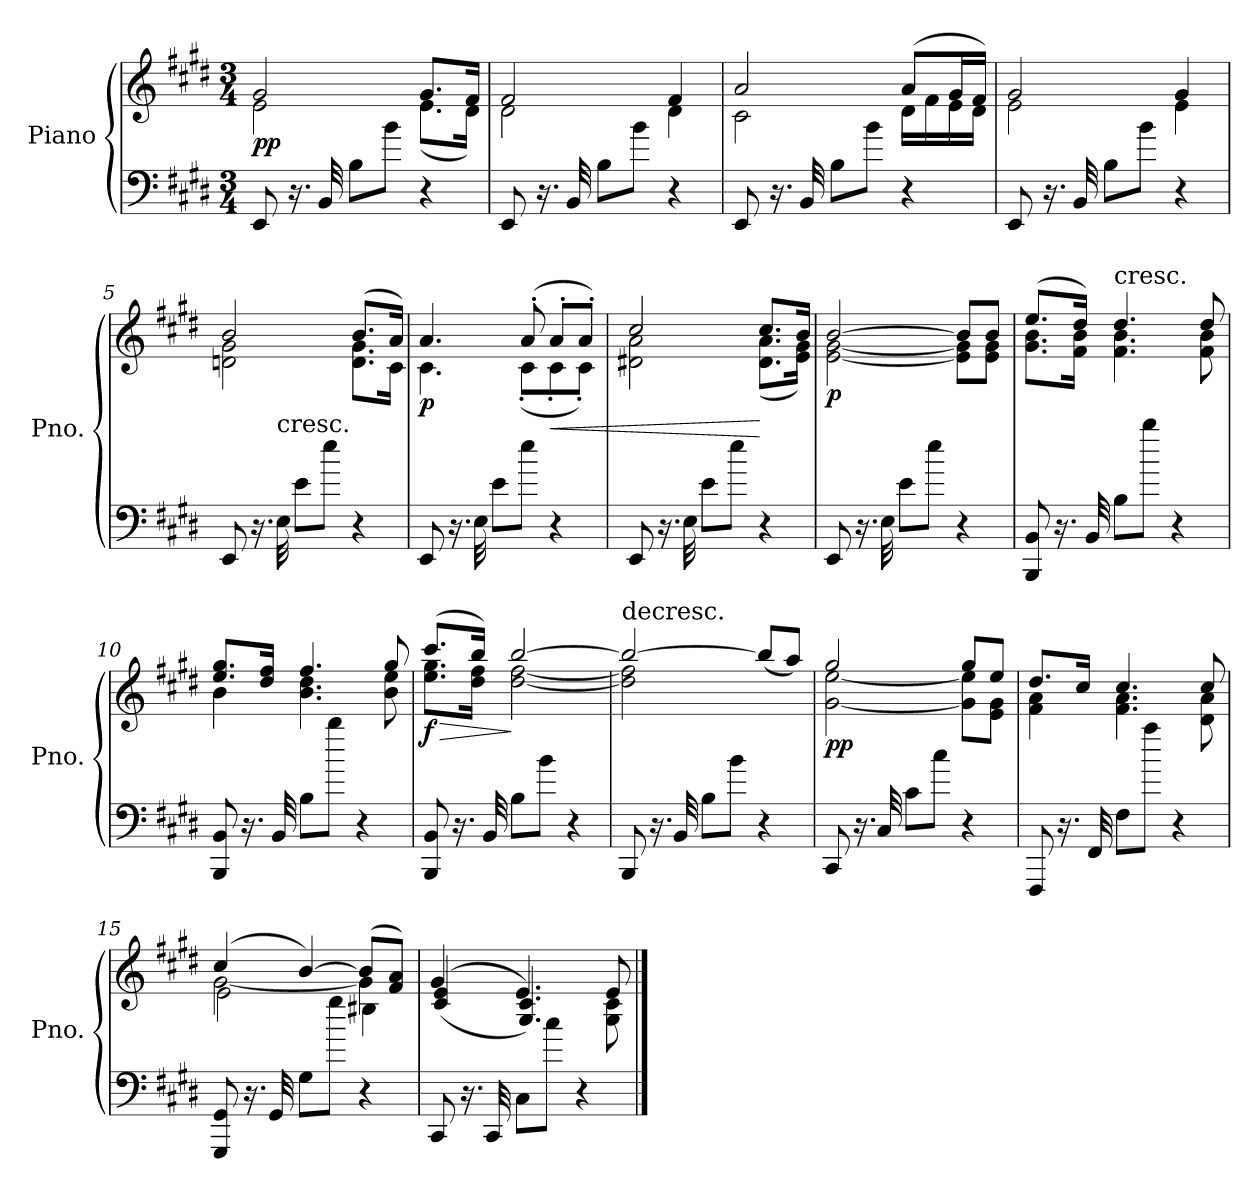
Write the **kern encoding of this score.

**kern	**kern	**dynam
*part1	*part1	*part1
*staff2	*staff1	*staff1/2
*I"Piano	*	*
*I'Pno.	*	*
*clefF4	*clefG2	*
*k[f#c#g#d#]	*k[f#c#g#d#]	*
*M3/4	*M3/4	*
=1	=1	=1
*	*^	*
!	!	!	!LO:DY:b
8EE/	2g#/	2e\	pp
16.r	.	.	.
32BB/	.	.	.
8B\L	.	.	.
8b\J	.	.	.
4r	8.g#/L	(>8.e\L	.
.	16f#/Jk	16d#\Jk)	.
=2	=2	=2	=2
8EE/	2f#/	2d#\	.
16.r	.	.	.
32BB/	.	.	.
8B\L	.	.	.
8b\J	.	.	.
4r	4f#/	4d#\	.
=3	=3	=3	=3
8EE/	2a/	2c#\	.
16.r	.	.	.
32BB/	.	.	.
8B\L	.	.	.
8b\J	.	.	.
4r	(>8a/L	16d#\LL	.
.	.	16f#\	.
.	16g#/L	16e\	.
.	16f#/JJ)	16d#\JJ	.
=4	=4	=4	=4
8EE/	2g#/	2e\	.
16.r	.	.	.
32BB/	.	.	.
8B\L	.	.	.
8b\J	.	.	.
4r	4g#/	4e\	.
!!LO:LB:g=z	!!
=5	=5	=5	=5
8EE/	2b/	2dn\ 2g#\	.
16.r	.	.	.
!LO:TX:a:t=cresc.	!	!	!
32E\	.	.	.
8e\L	.	.	.
8ee\J	.	.	.
4r	(>8.b/L	8.d\ 8.g#\L	.
.	16a/Jk)	16c#\Jk	.
=6	=6	=6	=6
!	!	!	!LO:DY:b
8EE/	4.a/	4.c#\	p
16.r	.	.	.
32E\	.	.	.
8e\L	.	.	.
8ee\J	(>8a'/	(<8c#'\L	.
!	!	!	!LO:HP:b
4r	8a'/L	8c#'\	<
.	8a'/J)	8c#'\J)	.
=7	=7	=7	=7
8EE/	2cc#/	2d#X\ 2a\	.
16.r	.	.	.
32E\	.	.	.
8e\L	.	.	.
8ee\J	.	.	.
4r	8.cc#/L	(>8.d#\ 8.a\L	[
.	16b/Jk	16e\ 16g#\Jk)	.
=8	=8	=8	=8
!	!	!	!LO:DY:b
8EE/	[2b/	[2e\ [2g#\	p
16.r	.	.	.
32E\	.	.	.
8e\L	.	.	.
8ee\J	.	.	.
4r	8b/L]	8e\] 8g#\]L	.
.	8b/J	8e\ 8g#\J	.
!!LO:LB:g=z	!!
=9	=9	=9	=9
8BBB/ 8BB/	(>8.ee/L	8.g#\ 8.b\L	.
16.r	.	.	.
.	16dd#/Jk)	16f#\ 16b\Jk	.
32BB/	.	.	.
!	!LO:TX:a:t=cresc.	!	!
8B\L	4.dd#/	4.f#\ 4.b\	.
8bb\J	.	.	.
4r	.	.	.
.	8dd#/	8f#\ 8b\	.
=10	=10	=10	=10
8BBB/ 8BB/	8.ee/ 8.gg#/L	4b\	.
16.r	.	.	.
.	16dd#/ 16ff#/Jk	.	.
32BB/	.	.	.
8B\L	4.ff#/	4.b\ 4.dd#\	.
8bb\J	.	.	.
4r	.	.	.
.	8gg#/	8b\ 8ee\	.
=11	=11	=11	=11
!	!	!	!LO:HP:b
!	!	!	!LO:DY:n=1:b
8BBB/ 8BB/	(>8.ccc#/L	8.ee\ 8.gg#\L	> f
16.r	.	.	.
.	16bb/Jk)	16dd#\ 16ff#\Jk	.
32BB/	.	.	.
8B\L	[2bb/	[2dd#\ [2ff#\	]
8b\J	.	.	.
4r	.	.	.
=12	=12	=12	=12
!	!LO:TX:a:t=decresc.	!	!
8BBB/	2bb/_	2dd#\] 2ff#\]	.
16.r	.	.	.
32BB/	.	.	.
8B\L	.	.	.
8b\J	.	.	.
4r	4ryy	(>8bb/L]	.
.	.	8aa/J)	.
!!LO:LB:g=z	!!
=13	=13	=13	=13
!	!	!	!LO:DY:b
8CC#/	2gg#/	[2g#\ [2ee\	pp
16.r	.	.	.
32C#/	.	.	.
8c#\L	.	.	.
8cc#\J	.	.	.
4r	8gg#/L	8g#\] 8ee\]L	.
.	8ee/J	8e\ 8g#\J	.
!!LO:LB:g=z	!!
=14	=14	=14	=14
8FFF#/	8.dd#/L	4f#\ 4a\	.
16.r	.	.	.
.	16cc#/Jk	.	.
32FF#/	.	.	.
8F#\L	4.cc#/	4.f#\ 4.a\	.
8aa\J	.	.	.
4r	.	.	.
.	8cc#/	8d#\ 8a\	.
=15	=15	=15	=15
*	*	*^	*
8GGG#/ 8GG#/	(>4cc#/	[2g#\	2e\	.
16.r	.	.	.	.
32GG#/	.	.	.	.
8G#\L	[4b/)	.	.	.
8gg#\J	.	.	.	.
4r	(>8b/L]	4g#\]	4B#X\	.
.	8f#/ 8a/J)	.	.	.
*	*	*v	*v	*
=16	=16	=16	=16
8CC#/	4g#/	(<(>4c#/ 4e/	.
16.r	.	.	.
32CC#/	.	.	.
8C#\L	4.e/	4.G#/ 4.c#/))	.
8cc#\J	.	.	.
4r	.	.	.
.	8e/	8G#\ 8c#\	.
*	*v	*v	*
==	==	==
*-	*-	*-
